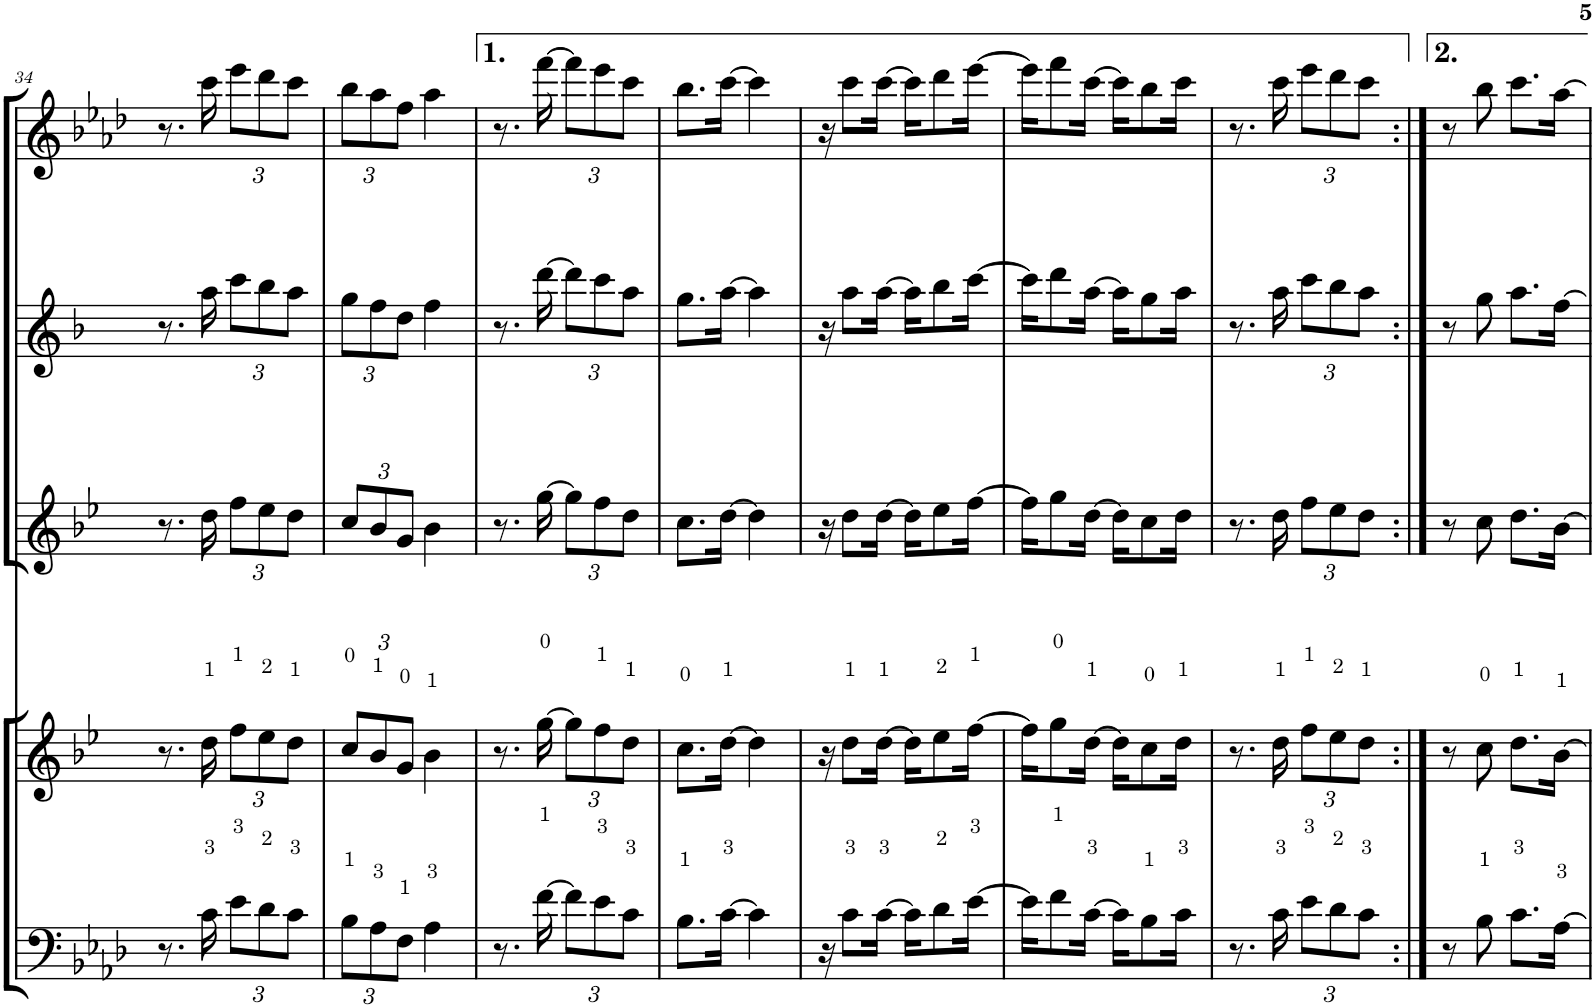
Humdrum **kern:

**kern	**kern	**kern	**kern	**kern
*part5	*part4	*part3	*part2	*part1
*staff5	*staff4	*staff3	*staff2	*staff1
*I"Trombone	*I"Trompete em Bb	*I"Saxofone Tenor	*I"Saxofone Alto	*I"Flauta Transversal
*I'Trb	*I'Tpt	*	*	*I'Fl
!!LO:PB:g=z
*clefF4	*clefG2	*clefG2	*clefG2	*clefG2
*	*Trd1c2	*Trd8c14	*Trd5c9	*
*k[b-e-a-d-]	*k[b-e-]	*k[b-e-]	*k[b-]	*k[b-e-a-d-]
*M2/4	*M2/4	*M2/4	*M2/4	*M2/4
=34	=34	=34	=34	=34
8.r	8.r	8.r	8.r	8.r
16c\	16dd\	16dd\	16aa\	16ccc\
*Xbrackettup	*Xbrackettup	*Xbrackettup	*Xbrackettup	*Xbrackettup
12e-\L	12ff\L	12ff\L	12ccc\L	12eee-\L
12d-\	12ee-\	12ee-\	12bb-\	12ddd-\
12c\J	12dd\J	12dd\J	12aa\J	12ccc\J
=35	=35	=35	=35	=35
12B-\L	12cc/L	12cc/L	12gg\L	12bb-\L
12A-\	12b-/	12b-/	12ff\	12aa-\
12F\J	12g/J	12g/J	12dd\J	12ff\J
4A-\	4b-\	4b-\	4ff\	4aa-\
=36	=36	=36	=36	=36
8.r	8.r	8.r	8.r	8.r
[16f\	[16gg\	[16gg\	[16ddd\	[16fff\
12f\L]	12gg\L]	12gg\L]	12ddd\L]	12fff\L]
12e-\	12ff\	12ff\	12ccc\	12eee-\
12c\J	12dd\J	12dd\J	12aa\J	12ccc\J
=37	=37	=37	=37	=37
8.B-\L	8.cc\L	8.cc\L	8.gg\L	8.bb-\L
[16c\Jk	[16dd\Jk	[16dd\Jk	[16aa\Jk	[16ccc\Jk
4c\]	4dd\]	4dd\]	4aa\]	4ccc\]
=38	=38	=38	=38	=38
16r	16r	16r	16r	16r
8c\L	8dd\L	8dd\L	8aa\L	8ccc\L
[16c\Jk	[16dd\Jk	[16dd\Jk	[16aa\Jk	[16ccc\Jk
16c\KL]	16dd\KL]	16dd\KL]	16aa\KL]	16ccc\KL]
8d-\	8ee-\	8ee-\	8bb-\	8ddd-\
[16e-\Jk	[16ff\Jk	[16ff\Jk	[16ccc\Jk	[16eee-\Jk
=39	=39	=39	=39	=39
16e-\KL]	16ff\KL]	16ff\KL]	16ccc\KL]	16eee-\KL]
8f\	8gg\	8gg\	8ddd\	8fff\
[16c\Jk	[16dd\Jk	[16dd\Jk	[16aa\Jk	[16ccc\Jk
16c\KL]	16dd\KL]	16dd\KL]	16aa\KL]	16ccc\KL]
8B-\	8cc\	8cc\	8gg\	8bb-\
16c\Jk	16dd\Jk	16dd\Jk	16aa\Jk	16ccc\Jk
=40	=40	=40	=40	=40
8.r	8.r	8.r	8.r	8.r
16c\	16dd\	16dd\	16aa\	16ccc\
12e-\L	12ff\L	12ff\L	12ccc\L	12eee-\L
12d-\	12ee-\	12ee-\	12bb-\	12ddd-\
12c\J	12dd\J	12dd\J	12aa\J	12ccc\J
=41:|!	=41:|!	=41:|!	=41:|!	=41:|!
8r	8r	8r	8r	8r
8B-\	8cc\	8cc\	8gg\	8bb-\
8.c\L	8.dd\L	8.dd\L	8.aa\L	8.ccc\L
[16A-\Jk	[16b-\Jk	[16b-\Jk	[16ff\Jk	[16aa-\Jk
=	=	=	=	=
*-	*-	*-	*-	*-
